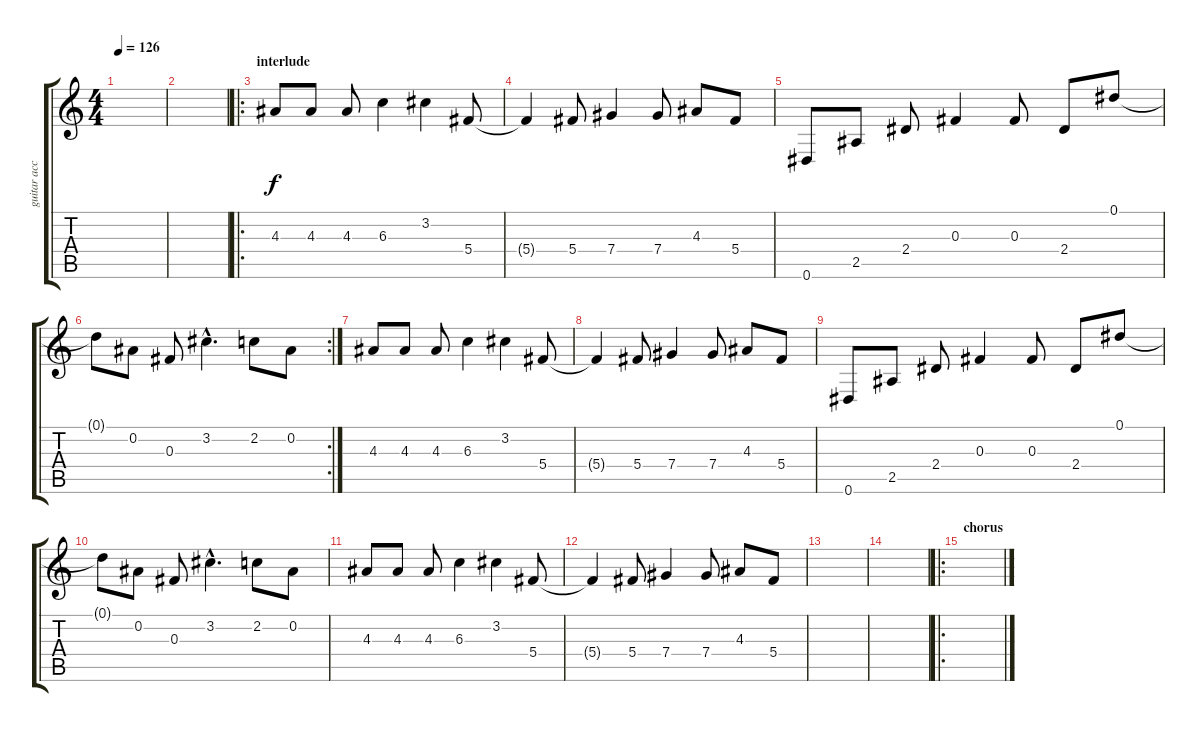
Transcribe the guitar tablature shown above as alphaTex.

\track ("guitar acc" "guitar acc") {instrument acousticguitarnylon}
\staff {score tabs}
\tuning (Eb4 Bb3 Gb3 Db3 Ab2 Eb2) {hide}
\ts (4 4)
\tempo 126
\clef g2
\ks c
|
|
\ro
\section ("" "interlude")
4.3.8 4.3.8 4.3.8 6.3.4 3.2.4 5.4.8 |
5.4{t}.4 5.4.8 7.4.4 7.4.8 4.3.8 5.4.8 |
0.6.8 2.5.8 2.4.8 0.3.4 0.3.8 2.4.8 0.1.8 |
\rc 2
0.1{t}.8 0.2.8 0.3.8 3.2{hac}.4{d} 2.2.8 0.2.8 |
4.3.8 4.3.8 4.3.8 6.3.4 3.2.4 5.4.8 |
5.4{t}.4 5.4.8 7.4.4 7.4.8 4.3.8 5.4.8 |
0.6.8 2.5.8 2.4.8 0.3.4 0.3.8 2.4.8 0.1.8 |
0.1{t}.8 0.2.8 0.3.8 3.2{hac}.4{d} 2.2.8 0.2.8 |
4.3.8 4.3.8 4.3.8 6.3.4 3.2.4 5.4.8 |
5.4{t}.4 5.4.8 7.4.4 7.4.8 4.3.8 5.4.8 |
|
|
\ro
\section ("" "chorus")
